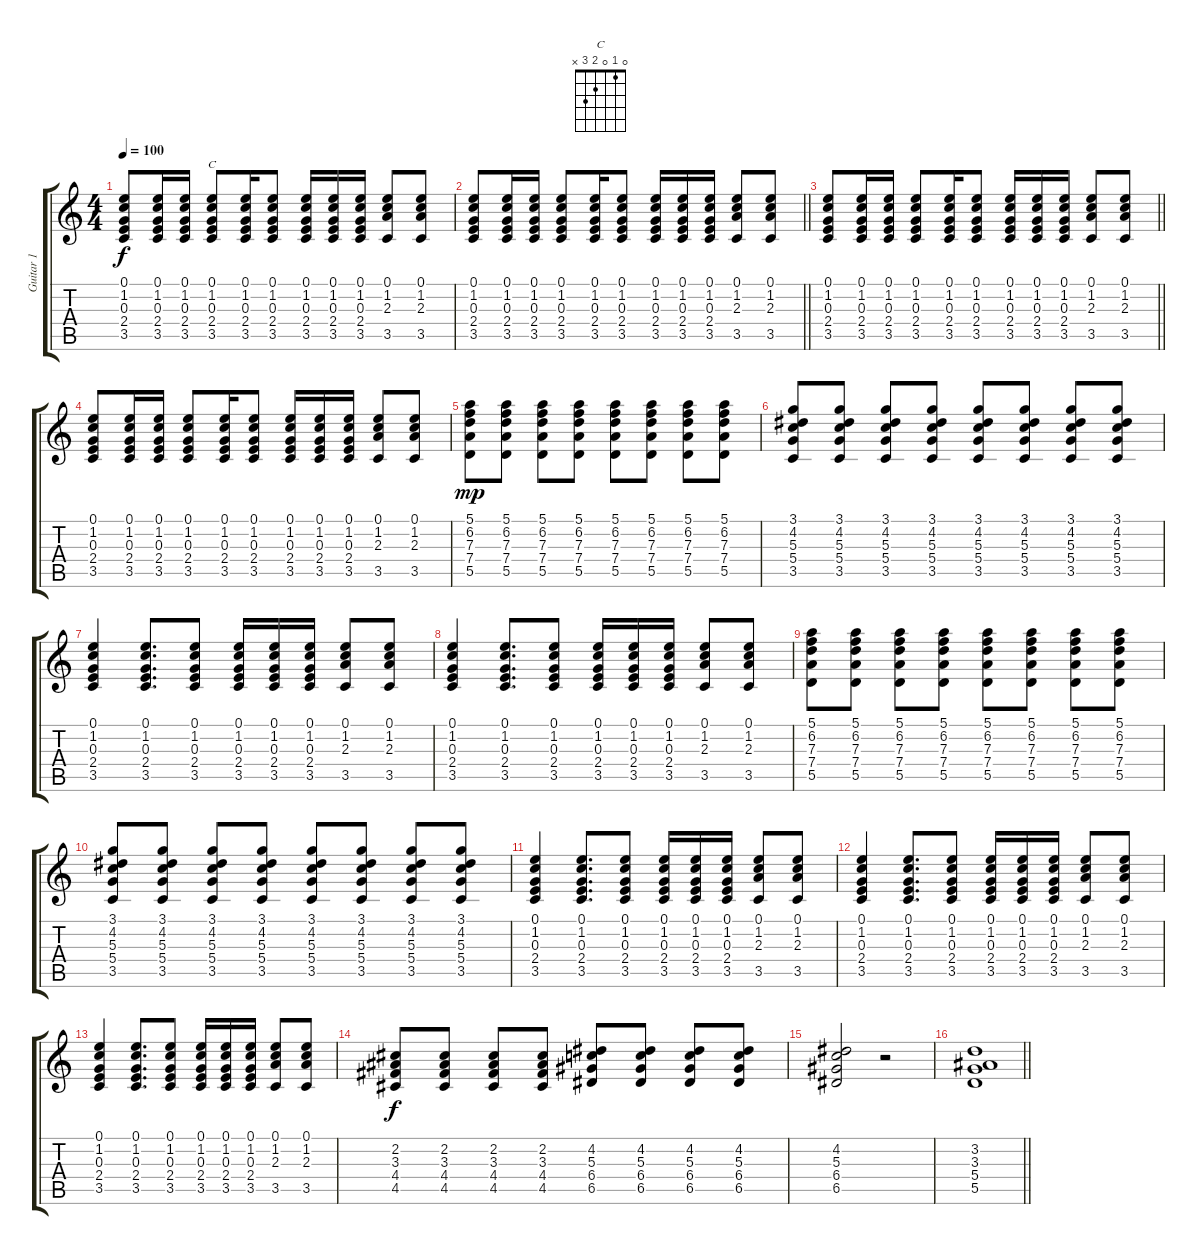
\track ("Guitar 1" "Guitar 1") {instrument acousticguitarsteel}
\staff {score tabs}
\tuning (E4 B3 G3 D3 A2 E2) {hide}
\chord ("C" 0 1 0 2 3 x)
\ts (4 4)
\tempo 100
\clef g2
\ks c
(0.1 1.2 0.3 2.4 3.5).8{dy f} (0.1 1.2 0.3 2.4 3.5).16 (0.1 1.2 0.3 2.4 3.5).16 (0.1 1.2 0.3 2.4 3.5).8{ch "C"} (0.1 1.2 0.3 2.4 3.5).16 (0.1 1.2 0.3 2.4 3.5).8 (0.1 1.2 0.3 2.4 3.5).16 (0.1 1.2 0.3 2.4 3.5).16 (0.1 1.2 0.3 2.4 3.5).16 (0.1 1.2 2.3 3.5).8 (0.1 1.2 2.3 3.5).8 |
\barLineRight lightlight
(0.1 1.2 0.3 2.4 3.5).8 (0.1 1.2 0.3 2.4 3.5).16 (0.1 1.2 0.3 2.4 3.5).16 (0.1 1.2 0.3 2.4 3.5).8 (0.1 1.2 0.3 2.4 3.5).16 (0.1 1.2 0.3 2.4 3.5).8 (0.1 1.2 0.3 2.4 3.5).16 (0.1 1.2 0.3 2.4 3.5).16 (0.1 1.2 0.3 2.4 3.5).16 (0.1 1.2 2.3 3.5).8 (0.1 1.2 2.3 3.5).8 |
\barLineRight lightlight
(0.1 1.2 0.3 2.4 3.5).8 (0.1 1.2 0.3 2.4 3.5).16 (0.1 1.2 0.3 2.4 3.5).16 (0.1 1.2 0.3 2.4 3.5).8 (0.1 1.2 0.3 2.4 3.5).16 (0.1 1.2 0.3 2.4 3.5).8 (0.1 1.2 0.3 2.4 3.5).16 (0.1 1.2 0.3 2.4 3.5).16 (0.1 1.2 0.3 2.4 3.5).16 (0.1 1.2 2.3 3.5).8 (0.1 1.2 2.3 3.5).8 |
(0.1 1.2 0.3 2.4 3.5).8 (0.1 1.2 0.3 2.4 3.5).16 (0.1 1.2 0.3 2.4 3.5).16 (0.1 1.2 0.3 2.4 3.5).8 (0.1 1.2 0.3 2.4 3.5).16 (0.1 1.2 0.3 2.4 3.5).8 (0.1 1.2 0.3 2.4 3.5).16 (0.1 1.2 0.3 2.4 3.5).16 (0.1 1.2 0.3 2.4 3.5).16 (0.1 1.2 2.3 3.5).8 (0.1 1.2 2.3 3.5).8 |
(5.1 6.2 7.3 7.4 5.5).8{dy mp} (5.1 6.2 7.3 7.4 5.5).8 (5.1 6.2 7.3 7.4 5.5).8 (5.1 6.2 7.3 7.4 5.5).8 (5.1 6.2 7.3 7.4 5.5).8 (5.1 6.2 7.3 7.4 5.5).8 (5.1 6.2 7.3 7.4 5.5).8 (5.1 6.2 7.3 7.4 5.5).8 |
(3.1 4.2 5.3 5.4 3.5).8 (3.1 4.2 5.3 5.4 3.5).8 (3.1 4.2 5.3 5.4 3.5).8 (3.1 4.2 5.3 5.4 3.5).8 (3.1 4.2 5.3 5.4 3.5).8 (3.1 4.2 5.3 5.4 3.5).8 (3.1 4.2 5.3 5.4 3.5).8 (3.1 4.2 5.3 5.4 3.5).8 |
(0.1 1.2 0.3 2.4 3.5).4 (0.1 1.2 0.3 2.4 3.5).8{d} (0.1 1.2 0.3 2.4 3.5).8 (0.1 1.2 0.3 2.4 3.5).16 (0.1 1.2 0.3 2.4 3.5).16 (0.1 1.2 0.3 2.4 3.5).16 (0.1 1.2 2.3 3.5).8 (0.1 1.2 2.3 3.5).8 |
(0.1 1.2 0.3 2.4 3.5).4 (0.1 1.2 0.3 2.4 3.5).8{d} (0.1 1.2 0.3 2.4 3.5).8 (0.1 1.2 0.3 2.4 3.5).16 (0.1 1.2 0.3 2.4 3.5).16 (0.1 1.2 0.3 2.4 3.5).16 (0.1 1.2 2.3 3.5).8 (0.1 1.2 2.3 3.5).8 |
(5.1 6.2 7.3 7.4 5.5).8 (5.1 6.2 7.3 7.4 5.5).8 (5.1 6.2 7.3 7.4 5.5).8 (5.1 6.2 7.3 7.4 5.5).8 (5.1 6.2 7.3 7.4 5.5).8 (5.1 6.2 7.3 7.4 5.5).8 (5.1 6.2 7.3 7.4 5.5).8 (5.1 6.2 7.3 7.4 5.5).8 |
(3.1 4.2 5.3 5.4 3.5).8 (3.1 4.2 5.3 5.4 3.5).8 (3.1 4.2 5.3 5.4 3.5).8 (3.1 4.2 5.3 5.4 3.5).8 (3.1 4.2 5.3 5.4 3.5).8 (3.1 4.2 5.3 5.4 3.5).8 (3.1 4.2 5.3 5.4 3.5).8 (3.1 4.2 5.3 5.4 3.5).8 |
(0.1 1.2 0.3 2.4 3.5).4 (0.1 1.2 0.3 2.4 3.5).8{d} (0.1 1.2 0.3 2.4 3.5).8 (0.1 1.2 0.3 2.4 3.5).16 (0.1 1.2 0.3 2.4 3.5).16 (0.1 1.2 0.3 2.4 3.5).16 (0.1 1.2 2.3 3.5).8 (0.1 1.2 2.3 3.5).8 |
(0.1 1.2 0.3 2.4 3.5).4 (0.1 1.2 0.3 2.4 3.5).8{d} (0.1 1.2 0.3 2.4 3.5).8 (0.1 1.2 0.3 2.4 3.5).16 (0.1 1.2 0.3 2.4 3.5).16 (0.1 1.2 0.3 2.4 3.5).16 (0.1 1.2 2.3 3.5).8 (0.1 1.2 2.3 3.5).8 |
(0.1 1.2 0.3 2.4 3.5).4 (0.1 1.2 0.3 2.4 3.5).8{d} (0.1 1.2 0.3 2.4 3.5).8 (0.1 1.2 0.3 2.4 3.5).16 (0.1 1.2 0.3 2.4 3.5).16 (0.1 1.2 0.3 2.4 3.5).16 (0.1 1.2 2.3 3.5).8 (0.1 1.2 2.3 3.5).8 |
(2.2 3.3 4.4 4.5).8{dy f} (2.2 3.3 4.4 4.5).8 (2.2 3.3 4.4 4.5).8 (2.2 3.3 4.4 4.5).8 (4.2 5.3 6.4 6.5).8 (4.2 5.3 6.4 6.5).8 (4.2 5.3 6.4 6.5).8 (4.2 5.3 6.4 6.5).8 |
(4.2 5.3 6.4 6.5).2 r.2 |
\barLineRight lightlight
(3.2 3.3 5.4 5.5).1
